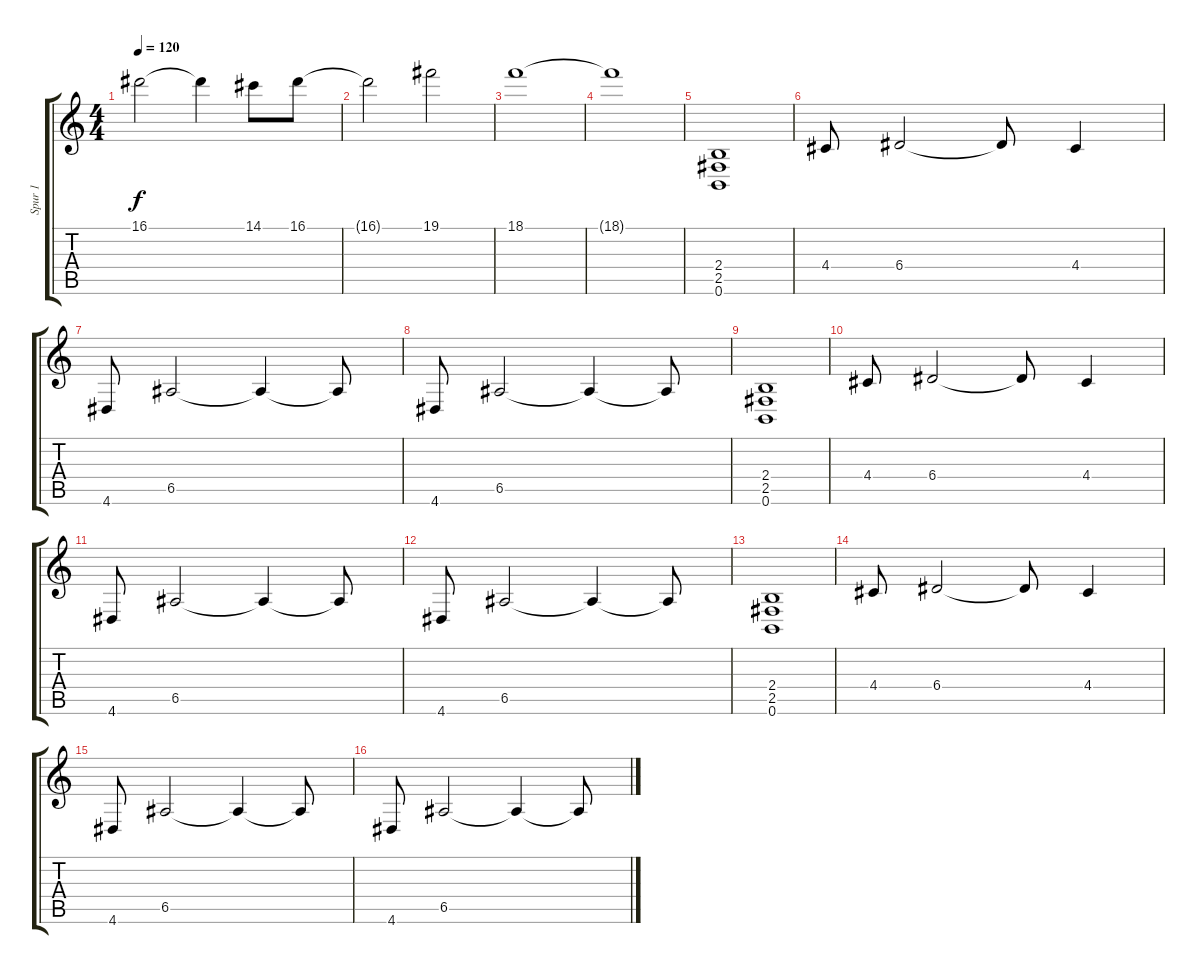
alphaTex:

\track ("Spur 1" "Spur 1") {instrument distortionguitar}
\staff {score tabs}
\tuning (B3 Gb3 D3 A2 E2 B1) {hide}
\ts (4 4)
\tempo 120
\clef g2
\ks c
16.1.2{dy f} 16.1{t}.4 14.1.8 16.1.8 |
16.1{t}.2 19.1.2 |
18.1.1 |
18.1{t}.1 |
(2.4 2.5 0.6).1 |
4.4.8 6.4.2 6.4{t}.8 4.4.4 |
4.6.8 6.5.2 6.5{t}.4 6.5{t}.8 |
4.6.8 6.5.2 6.5{t}.4 6.5{t}.8 |
(2.4 2.5 0.6).1 |
4.4.8 6.4.2 6.4{t}.8 4.4.4 |
4.6.8 6.5.2 6.5{t}.4 6.5{t}.8 |
4.6.8 6.5.2 6.5{t}.4 6.5{t}.8 |
(2.4 2.5 0.6).1 |
4.4.8 6.4.2 6.4{t}.8 4.4.4 |
4.6.8 6.5.2 6.5{t}.4 6.5{t}.8 |
4.6.8 6.5.2 6.5{t}.4 6.5{t}.8
